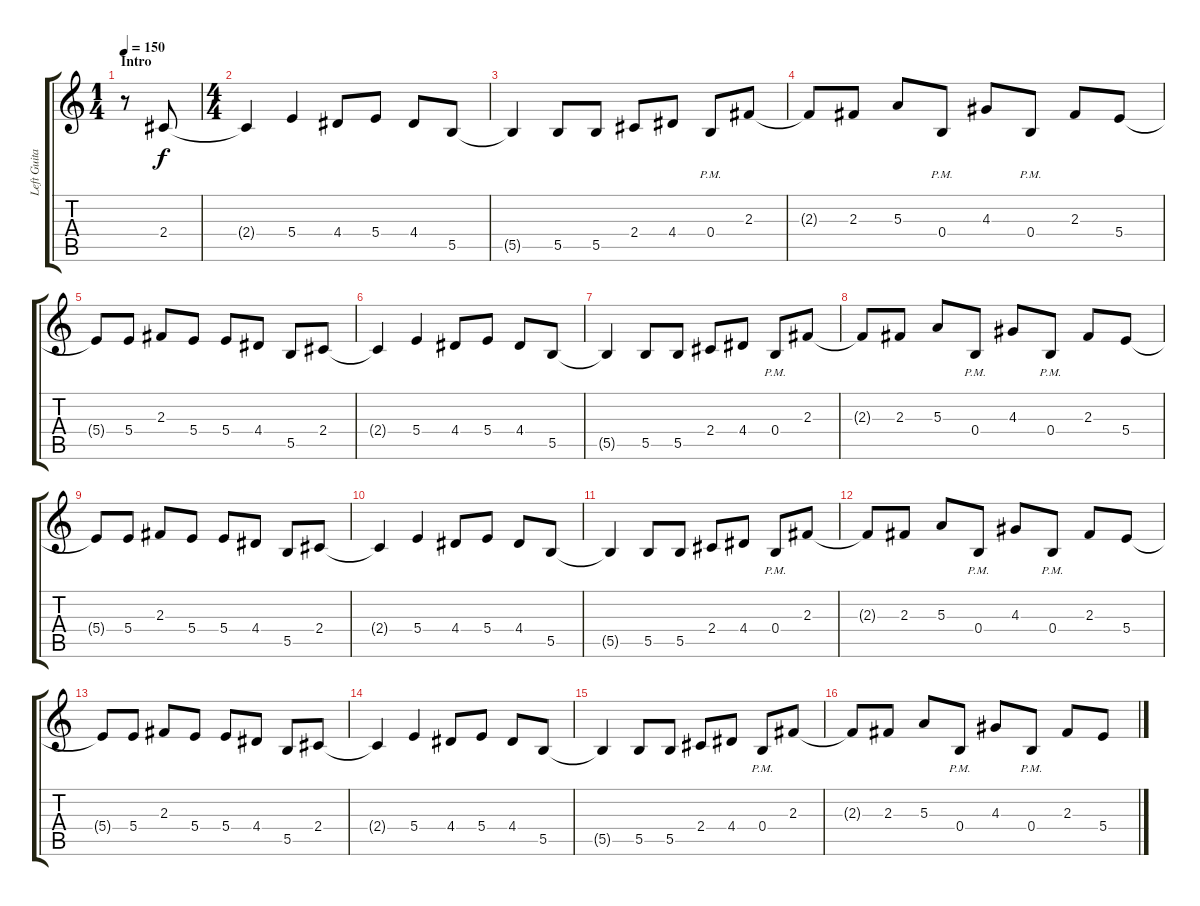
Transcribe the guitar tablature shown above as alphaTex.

\track ("Left Guitar" "Left Guita") {instrument distortionguitar}
\staff {score tabs}
\tuning (Db4 Ab3 E3 B2 Gb2 B1) {hide}
\ts (1 4)
\section ("" "Intro")
\tempo 150
\clef g2
\ks c
r.8{dy f instrument distortionguitar} 2.4.8 |
\ts (4 4)
2.4{t}.4 5.4.4 4.4.8 5.4.8 4.4.8 5.5.8 |
5.5{t}.4 5.5.8 5.5.8 2.4.8 4.4.8 0.4{pm}.8 2.3.8 |
2.3{t}.8 2.3.8 5.3.8 0.4{pm}.8 4.3.8 0.4{pm}.8 2.3.8 5.4.8 |
5.4{t}.8 5.4.8 2.3.8 5.4.8 5.4.8 4.4.8 5.5.8 2.4.8 |
2.4{t}.4 5.4.4 4.4.8 5.4.8 4.4.8 5.5.8 |
5.5{t}.4 5.5.8 5.5.8 2.4.8 4.4.8 0.4{pm}.8 2.3.8 |
2.3{t}.8 2.3.8 5.3.8 0.4{pm}.8 4.3.8 0.4{pm}.8 2.3.8 5.4.8 |
5.4{t}.8 5.4.8 2.3.8 5.4.8 5.4.8 4.4.8 5.5.8 2.4.8 |
2.4{t}.4 5.4.4 4.4.8 5.4.8 4.4.8 5.5.8 |
5.5{t}.4 5.5.8 5.5.8 2.4.8 4.4.8 0.4{pm}.8 2.3.8 |
2.3{t}.8 2.3.8 5.3.8 0.4{pm}.8 4.3.8 0.4{pm}.8 2.3.8 5.4.8 |
5.4{t}.8 5.4.8 2.3.8 5.4.8 5.4.8 4.4.8 5.5.8 2.4.8 |
2.4{t}.4 5.4.4 4.4.8 5.4.8 4.4.8 5.5.8 |
5.5{t}.4 5.5.8 5.5.8 2.4.8 4.4.8 0.4{pm}.8 2.3.8 |
2.3{t}.8 2.3.8 5.3.8 0.4{pm}.8 4.3.8 0.4{pm}.8 2.3.8 5.4.8
